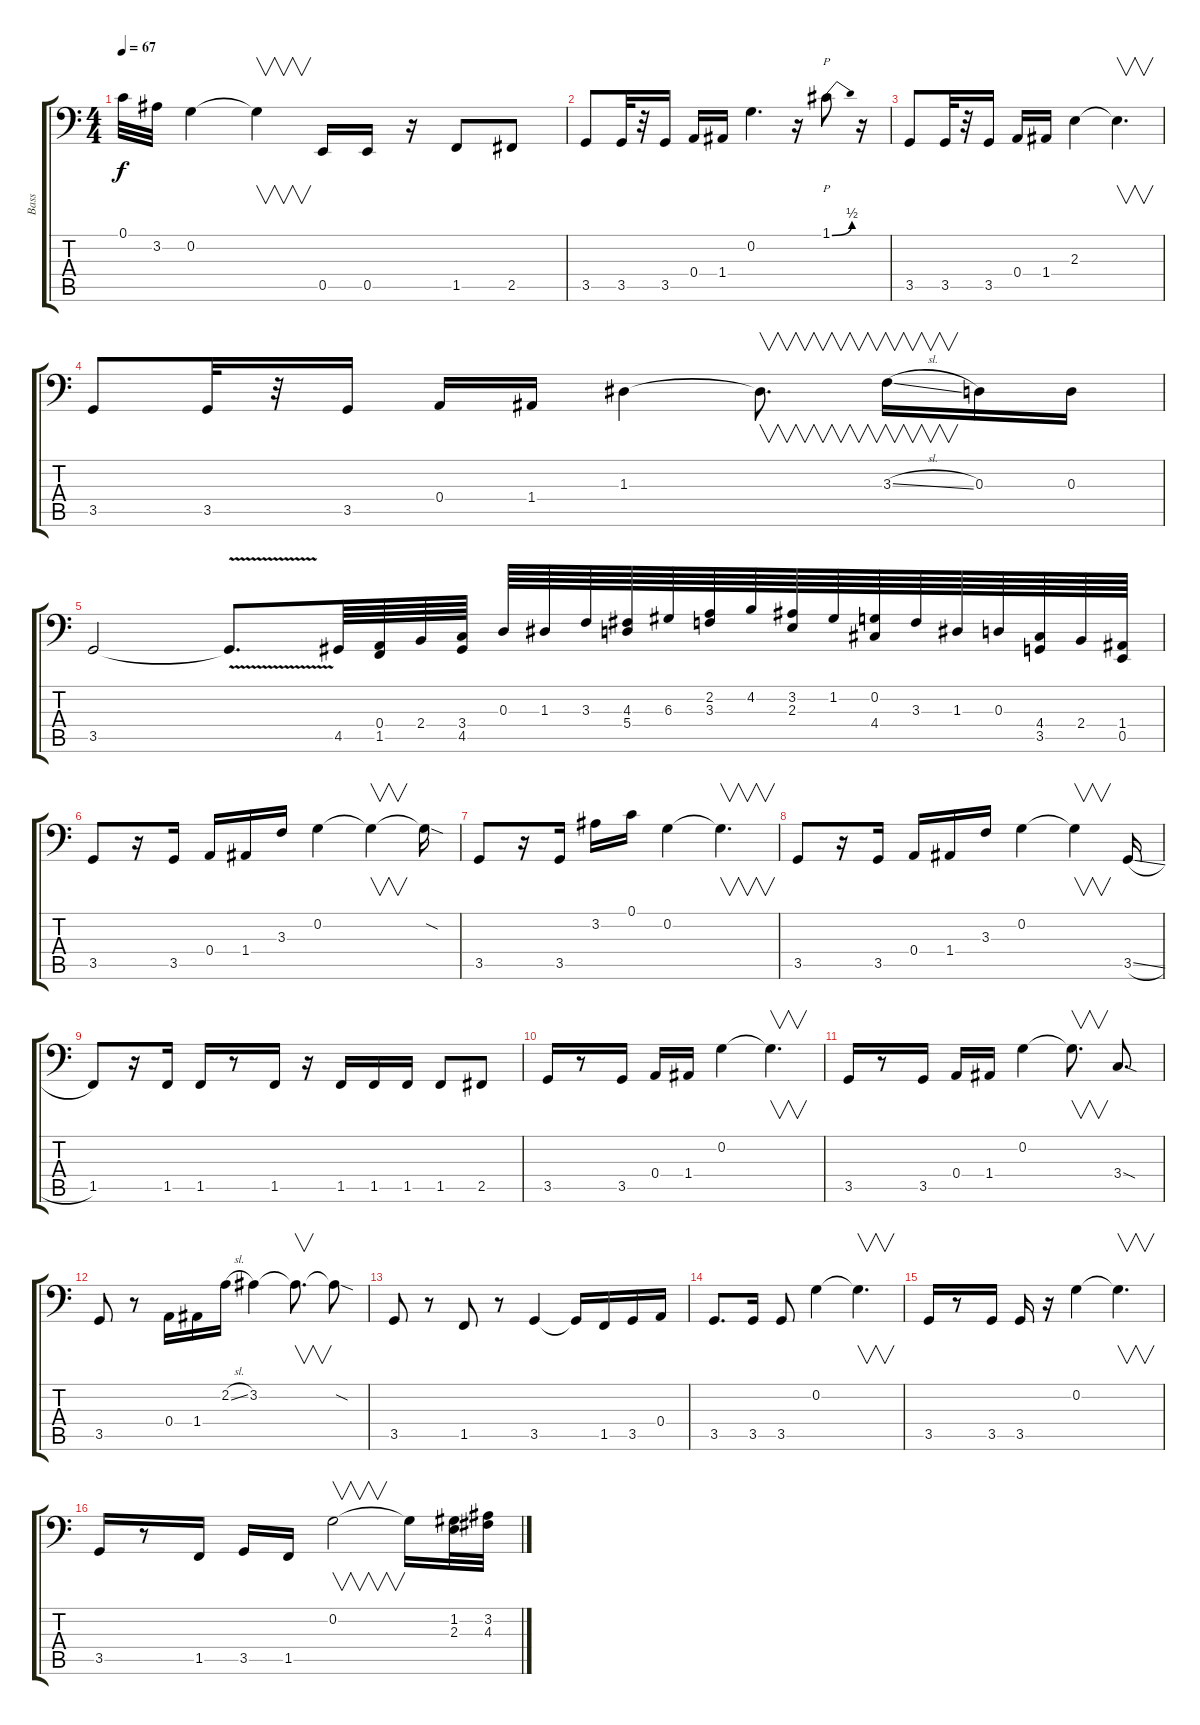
\track ("Bass" "Bass") {instrument electricbassfinger}
\staff {score tabs}
\tuning (C3 G2 D2 A1 E1 B0) {hide}
\ts (4 4)
\tempo 67
\clef f4
\ks c
0.1.32{dy f} 3.2.32 0.2.4 0.2{t}.4{v} 0.5.16 0.5.16 r.16 1.5.8 2.5.8 |
3.5.8 3.5.32 r.32 3.5.16 0.4.16 1.4.16 0.2.4{d} r.16 1.1{be (bend 0 0 60 2)}.8{p} r.16 |
3.5.8 3.5.32 r.32 3.5.16 0.4.16 1.4.16 2.3.4 2.3{t}.4{v d} |
3.5.8 3.5.32 r.32 3.5.16 0.4.16 1.4.16 1.3.4 1.3{t}.8{v d} 3.3{sl}.16{v} 0.3.16 0.3.16 |
3.5.2 3.5{v t}.8{d} 4.5.64 (0.4 1.5).64 2.4.64 (3.4 4.5).64 0.3.64 1.3.64 3.3.64 (4.3 5.4).64 6.3.64 (2.2 3.3).64 4.2.64 (3.2 2.3).64 1.2.64 (0.2 4.4).64 3.3.64 1.3.64 0.3.64 (4.4 3.5).64 2.4.64 (1.4 0.5).64 |
3.5.8 r.16 3.5.16 0.4.16 1.4.16 3.3.16 0.2.4 0.2{t}.4{v} 0.2{sod t}.16 |
3.5.8 r.16 3.5.16 3.2.16 0.1.16 0.2.4 0.2{t}.4{v d} |
3.5.8 r.16 3.5.16 0.4.16 1.4.16 3.3.16 0.2.4 0.2{t}.4{v} 3.5{sl}.16 |
1.5.8 r.16 1.5.16 1.5.16 r.8 1.5.16 r.16 1.5.16 1.5.16 1.5.16 1.5.8 2.5.8 |
3.5.16 r.8 3.5.16 0.4.16 1.4.16 0.2.4 0.2{t}.4{v d} |
3.5.16 r.8 3.5.16 0.4.16 1.4.16 0.2.4 0.2{t}.8{v d} 3.4{sod}.8{d} |
3.5.8 r.8 0.4.16 1.4.16 2.2{sl}.16 3.2.4 3.2{t}.8{v d} 3.2{sod t}.8 |
3.5.8 r.8 1.5.8 r.8 3.5.4 3.5{t}.16 1.5.16 3.5.16 0.4.16 |
3.5.8{d volume 10} 3.5.16 3.5.8 0.2.4 0.2{t}.4{v d} |
3.5.16 r.8 3.5.16 3.5.16 r.16 0.2.4 0.2{t}.4{v d} |
3.5.16 r.8 1.5.16 3.5.16 1.5.16 0.2.2{v} 0.2{t}.16 (1.2 2.3).32 (3.2 4.3).32
